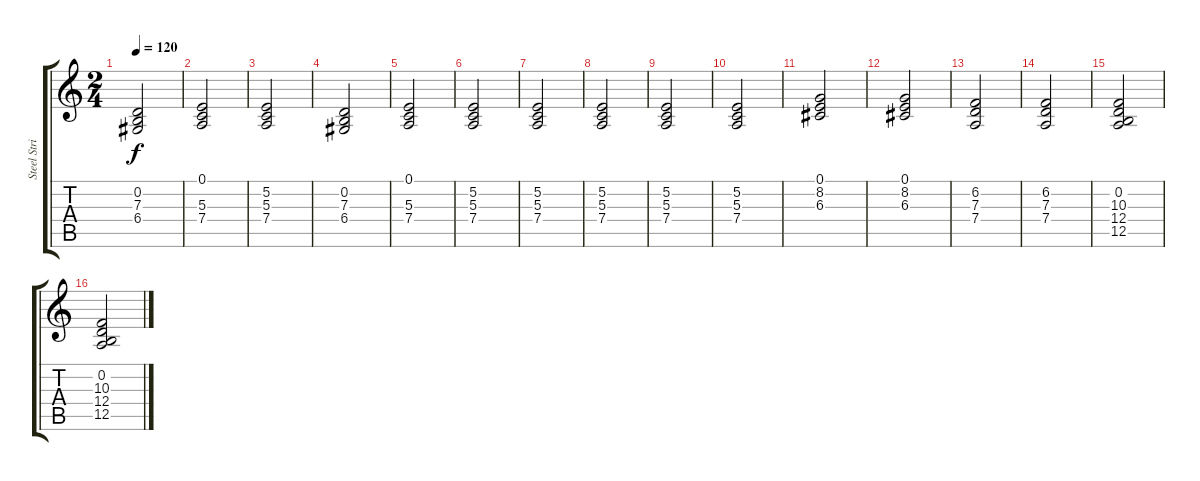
\track ("Steel String" "Steel Stri") {instrument acousticgrandpiano}
\staff {score tabs}
\tuning (E4 B3 G3 D3 A2 E2) {hide}
\ts (2 4)
\tempo 120
\clef g2
\ks c
(0.2 7.3 6.4).2{dy f} |
(0.1 5.3 7.4).2 |
(5.2 5.3 7.4).2 |
(0.2 7.3 6.4).2 |
(0.1 5.3 7.4).2 |
(5.2 5.3 7.4).2 |
(5.2 5.3 7.4).2 |
(5.2 5.3 7.4).2 |
(5.2 5.3 7.4).2 |
(5.2 5.3 7.4).2 |
(0.1 8.2 6.3).2 |
(0.1 8.2 6.3).2 |
(6.2 7.3 7.4).2 |
(6.2 7.3 7.4).2 |
(0.2 10.3 12.4 12.5).2 |
(0.2 10.3 12.4 12.5).2
